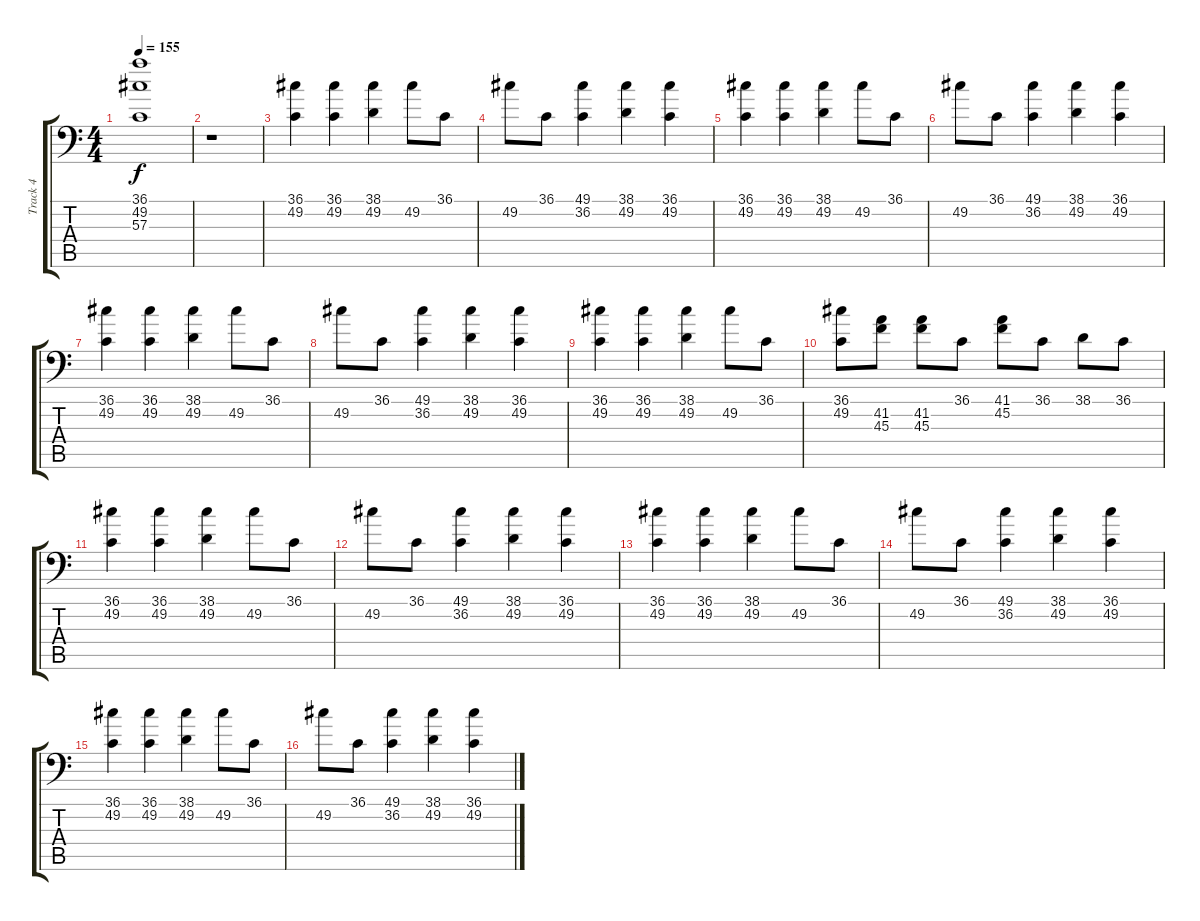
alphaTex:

\track ("Track 4" "Track 4") {instrument acousticgrandpiano}
\staff {score tabs}
\tuning (C-1 C-1 C-1 C-1 C-1 C-1) {hide}
\ts (4 4)
\tempo 155
\clef f4
\ks c
(36.1 49.2 57.3).1{dy f} |
r.1 |
(36.1 49.2).4 (36.1 49.2).4 (38.1 49.2).4 49.2.8 36.1.8 |
49.2.8 36.1.8 (49.1 36.2).4 (38.1 49.2).4 (36.1 49.2).4 |
(36.1 49.2).4 (36.1 49.2).4 (38.1 49.2).4 49.2.8 36.1.8 |
49.2.8 36.1.8 (49.1 36.2).4 (38.1 49.2).4 (36.1 49.2).4 |
(36.1 49.2).4 (36.1 49.2).4 (38.1 49.2).4 49.2.8 36.1.8 |
49.2.8 36.1.8 (49.1 36.2).4 (38.1 49.2).4 (36.1 49.2).4 |
(36.1 49.2).4 (36.1 49.2).4 (38.1 49.2).4 49.2.8 36.1.8 |
(36.1 49.2).8 (41.2 45.3).8 (41.2 45.3).8 36.1.8 (41.1 45.2).8 36.1.8 38.1.8 36.1.8 |
(36.1 49.2).4 (36.1 49.2).4 (38.1 49.2).4 49.2.8 36.1.8 |
49.2.8 36.1.8 (49.1 36.2).4 (38.1 49.2).4 (36.1 49.2).4 |
(36.1 49.2).4 (36.1 49.2).4 (38.1 49.2).4 49.2.8 36.1.8 |
49.2.8 36.1.8 (49.1 36.2).4 (38.1 49.2).4 (36.1 49.2).4 |
(36.1 49.2).4 (36.1 49.2).4 (38.1 49.2).4 49.2.8 36.1.8 |
49.2.8 36.1.8 (49.1 36.2).4 (38.1 49.2).4 (36.1 49.2).4
